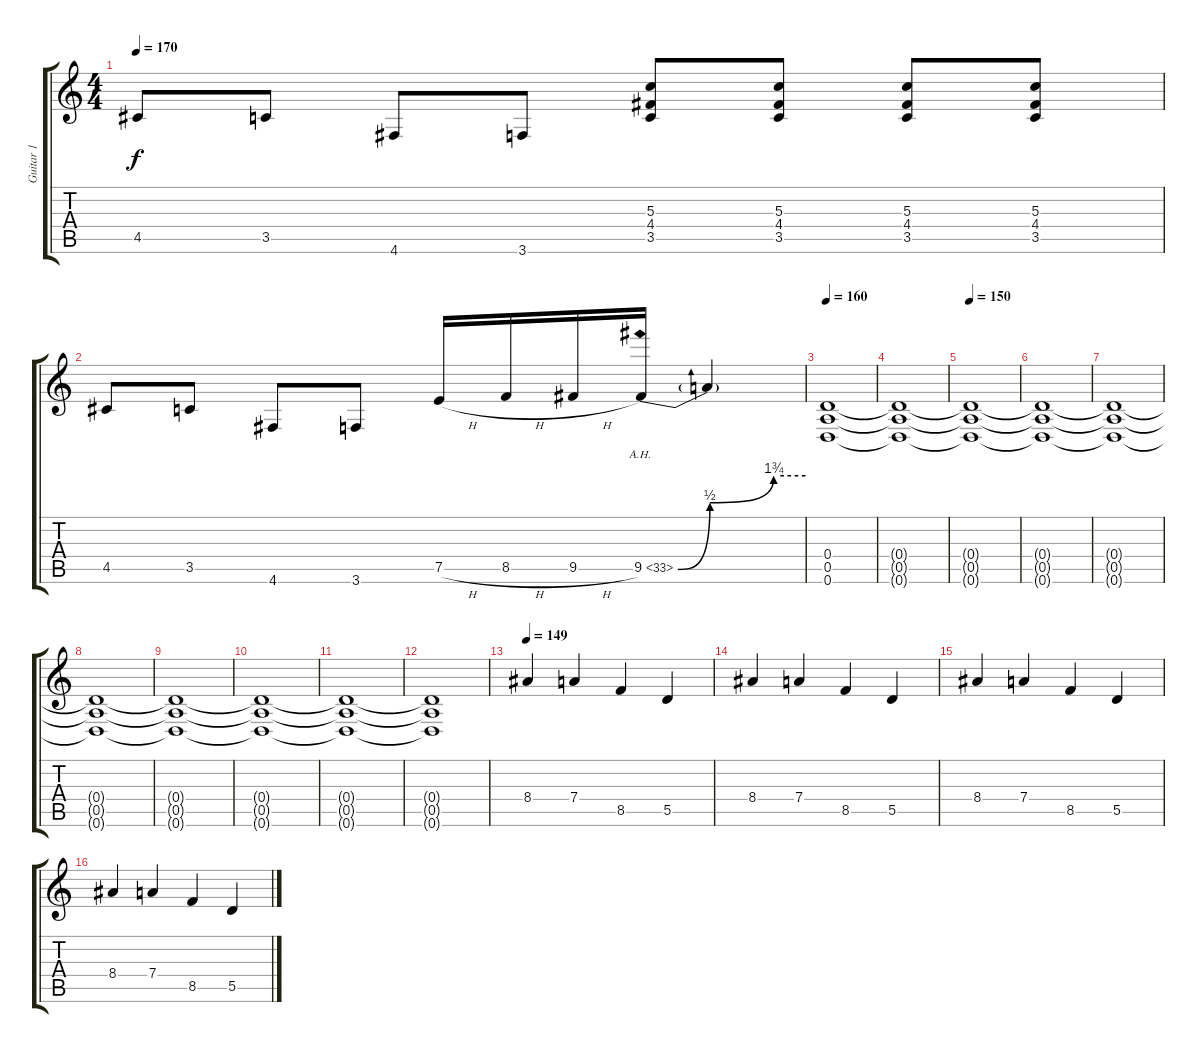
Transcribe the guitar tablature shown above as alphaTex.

\track ("Guitar 1" "Guitar 1") {instrument distortionguitar}
\staff {score tabs}
\tuning (E4 B3 G3 D3 A2 D2) {hide}
\ts (4 4)
\tempo 170
\clef g2
\ks c
4.5.8{dy f} 3.5.8 4.6.8 3.6.8 (5.3 4.4 3.5).8 (5.3 4.4 3.5).8 (5.3 4.4 3.5).8 (5.3 4.4 3.5).8 |
4.5.8 3.5.8 4.6.8 3.6.8 7.5{h}.16 8.5{h}.16 9.5{h}.16 9.5{be (custom 0 0 15 2 45 7 60 7) ah 24}.16 9.5{t}.4 |
\tempo 160
(0.4 0.5 0.6).1 |
(0.4{t} 0.5{t} 0.6{t}).1 |
\tempo 150
(0.4{t} 0.5{t} 0.6{t}).1 |
(0.4{t} 0.5{t} 0.6{t}).1 |
(0.4{t} 0.5{t} 0.6{t}).1 |
(0.4{t} 0.5{t} 0.6{t}).1 |
(0.4{t} 0.5{t} 0.6{t}).1 |
(0.4{t} 0.5{t} 0.6{t}).1 |
(0.4{t} 0.5{t} 0.6{t}).1 |
(0.4{t} 0.5{t} 0.6{t}).1 |
\tempo 149
8.4.4 7.4.4 8.5.4 5.5.4 |
8.4.4 7.4.4 8.5.4 5.5.4 |
8.4.4 7.4.4 8.5.4 5.5.4 |
8.4.4 7.4.4 8.5.4 5.5.4
